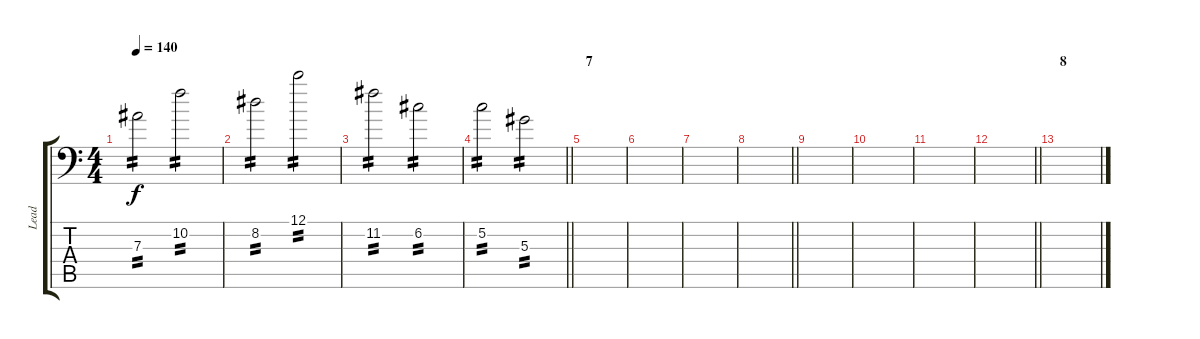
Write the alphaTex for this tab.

\track ("Lead" "Lead") {instrument distortionguitar}
\staff {score tabs}
\tuning (C4 G3 Eb3 Bb2 F2 Bb1) {hide}
\ts (4 4)
\tempo 140
\clef f4
\ks c
7.3.2{tp 2 dy f} 10.2.2{tp 2} |
8.2.2{tp 2} 12.1.2{tp 2} |
11.2.2{tp 2} 6.2.2{tp 2} |
\barLineRight lightlight
5.2.2{tp 2} 5.3.2{tp 2} |
\section ("" "7")
|
|
|
\barLineRight lightlight
|
|
|
|
\barLineRight lightlight
|
\section ("" "8")
